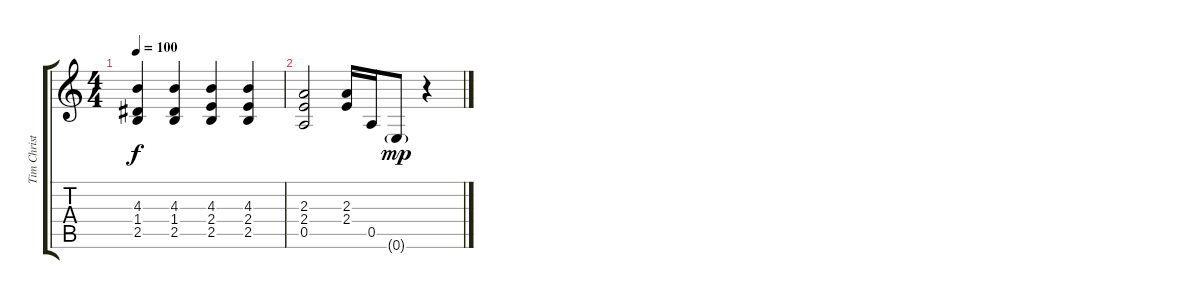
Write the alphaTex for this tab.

\track ("Tim Christensen (Guitar 2)" "Tim Christ") {instrument distortionguitar}
\staff {score tabs}
\tuning (E4 B3 G3 D3 A2 E2) {hide}
\ts (4 4)
\tempo 100
\clef g2
\ks c
(4.3 1.4 2.5).4{dy f} (4.3 1.4 2.5).4 (4.3 2.4 2.5).4 (4.3 2.4 2.5).4 |
(2.3 2.4 0.5).2 (2.3 2.4).16 0.5.16 0.6{g}.8{dy mp} r.4
